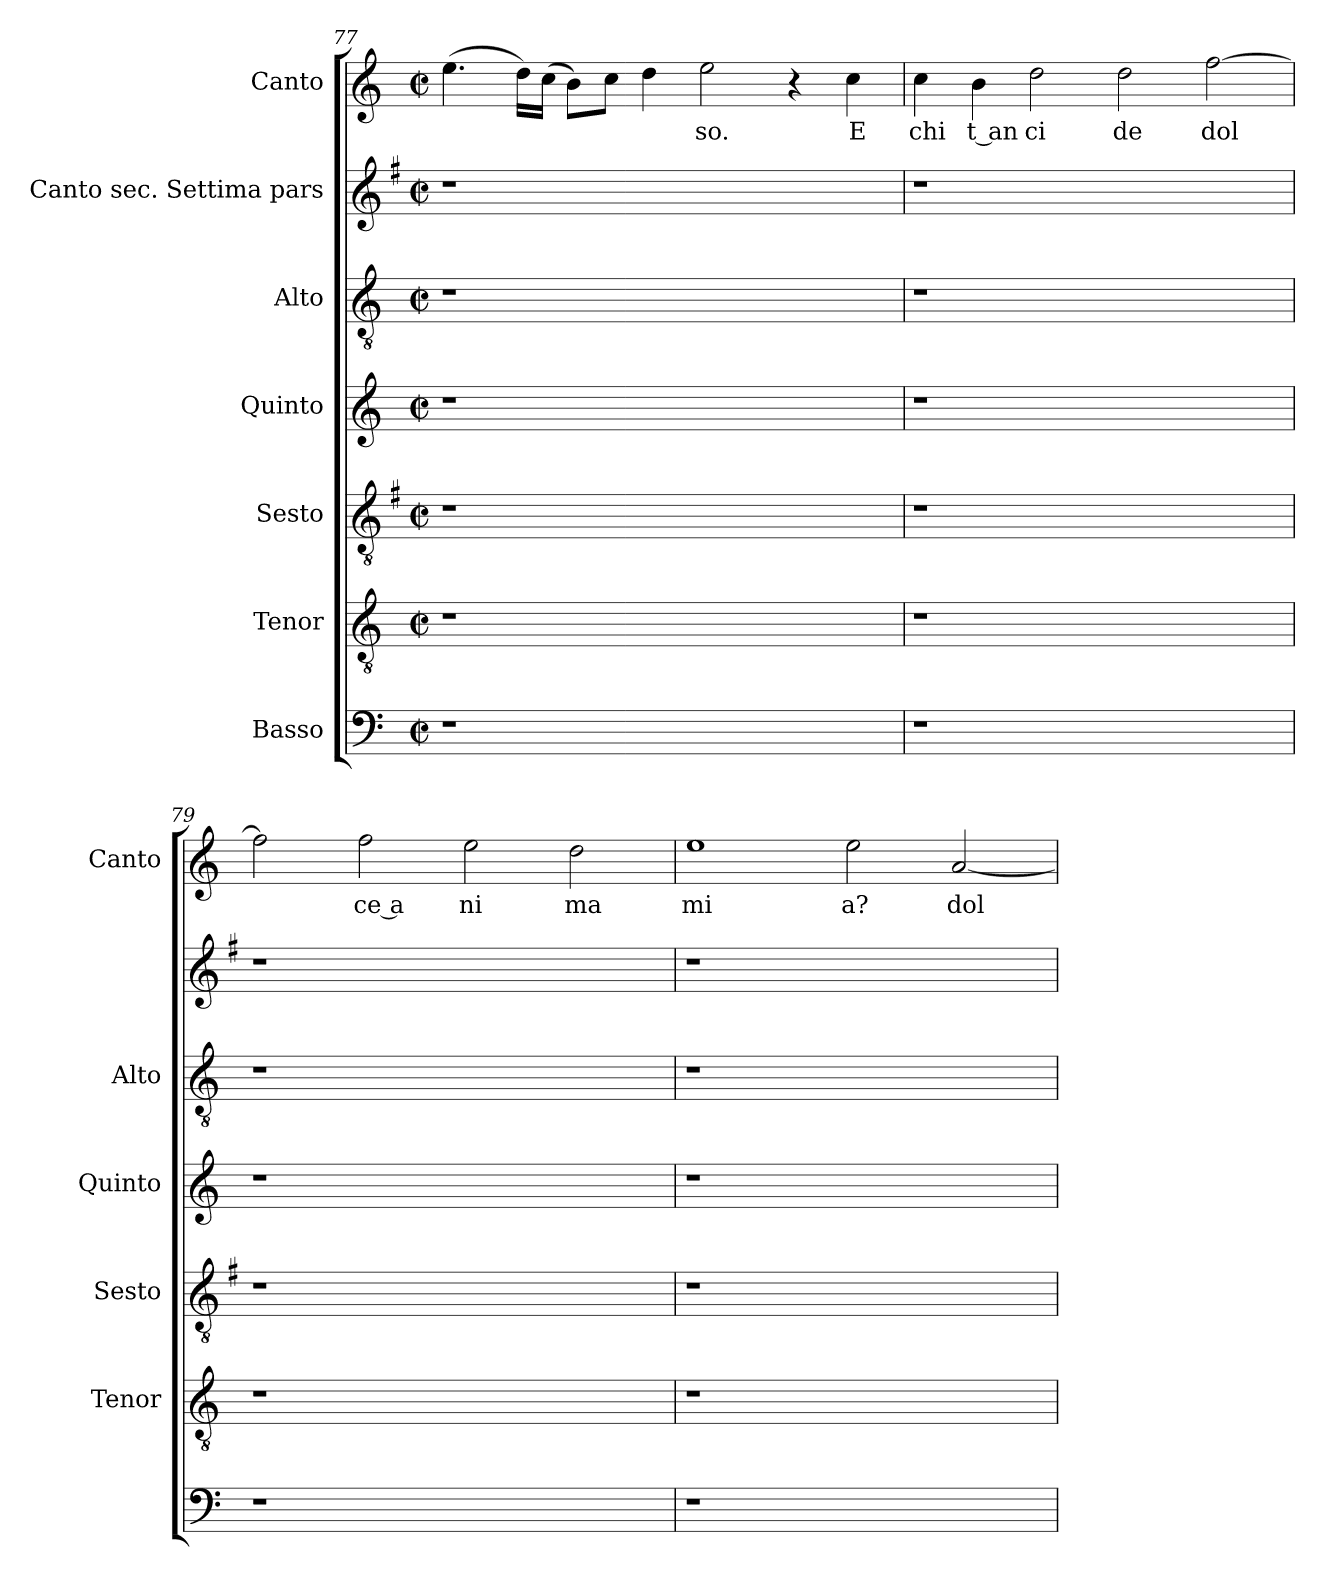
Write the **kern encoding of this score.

**kern	**kern	**kern	**kern	**kern	**kern	**kern	**text
*part7	*part6	*part5	*part4	*part3	*part2	*part1	*part1
*staff7	*staff6	*staff5	*staff4	*staff3	*staff2	*staff1	*staff1
*I"Basso	*I"Tenor	*I"Sesto	*I"Quinto	*I"Alto	*I"Canto sec. Settima pars	*I"Canto	*
*	*I'Tenor	*I'Sesto	*I'Quinto	*I'Alto	*	*I'Canto	*
*clefF4	*clefGv2	*clefGv2	*clefG2	*clefGv2	*clefG2	*clefG2	*
*k[]	*k[]	*k[f#]	*k[]	*k[]	*k[f#]	*k[]	*
*C:	*C:	*G:	*C:	*C:	*G:	*C:	*
*M2/2	*M2/2	*M2/2	*M2/2	*M2/2	*M2/2	*M2/2	*
*met(c|)	*met(c|)	*met(c|)	*met(c|)	*met(c|)	*met(c|)	*met(c|)	*
=77	=77	=77	=77	=77	=77	=77	=77
1r	1r	1r	1r	1r	1r	(>4.ee\	.
.	.	.	.	.	.	16dd\LL)	.
.	.	.	.	.	.	(>16cc\JJ	.
.	.	.	.	.	.	8b\L)	.
.	.	.	.	.	.	8cc\J	.
.	.	.	.	.	.	4dd\	.
!	!	!	!	!	!	!	!LO:LY:b
1ryy	1ryy	1ryy	1ryy	1ryy	1ryy	2ee\	so.
.	.	.	.	.	.	4r	.
!	!	!	!	!	!	!	!LO:LY:b
.	.	.	.	.	.	4cc\	E
=78	=78	=78	=78	=78	=78	=78	=78
!	!	!	!	!	!	!	!LO:LY:b
1r	1r	1r	1r	1r	1r	4cc\	chi
!	!	!	!	!	!	!	!LO:LY:b:rj
.	.	.	.	.	.	4b\	t an
!	!	!	!	!	!	!	!LO:LY:b
.	.	.	.	.	.	2dd\	ci
!	!	!	!	!	!	!	!LO:LY:b
1ryy	1ryy	1ryy	1ryy	1ryy	1ryy	2dd\	de
!	!	!	!	!	!	!	!LO:LY:b
.	.	.	.	.	.	[>2ff\	dol
=79	=79	=79	=79	=79	=79	=79	=79
1r	1r	1r	1r	1r	1r	2ff\]	.
!	!	!	!	!	!	!	!LO:LY:b:rj
.	.	.	.	.	.	2ff\	ce a
!	!	!	!	!	!	!	!LO:LY:b
1ryy	1ryy	1ryy	1ryy	1ryy	1ryy	2ee\	ni
!	!	!	!	!	!	!	!LO:LY:b
.	.	.	.	.	.	2dd\	ma
!!LO:LB:g=z
=80	=80	=80	=80	=80	=80	=80	=80
!	!	!	!	!	!	!	!LO:LY:b
1r	1r	1r	1r	1r	1r	1ee	mi
!	!	!	!	!	!	!	!LO:LY:b
1ryy	1ryy	1ryy	1ryy	1ryy	1ryy	2ee\	a?
!	!	!	!	!	!	!	!LO:LY:b
.	.	.	.	.	.	[<2a/	dol
=	=	=	=	=	=	=	=
*-	*-	*-	*-	*-	*-	*-	*-
